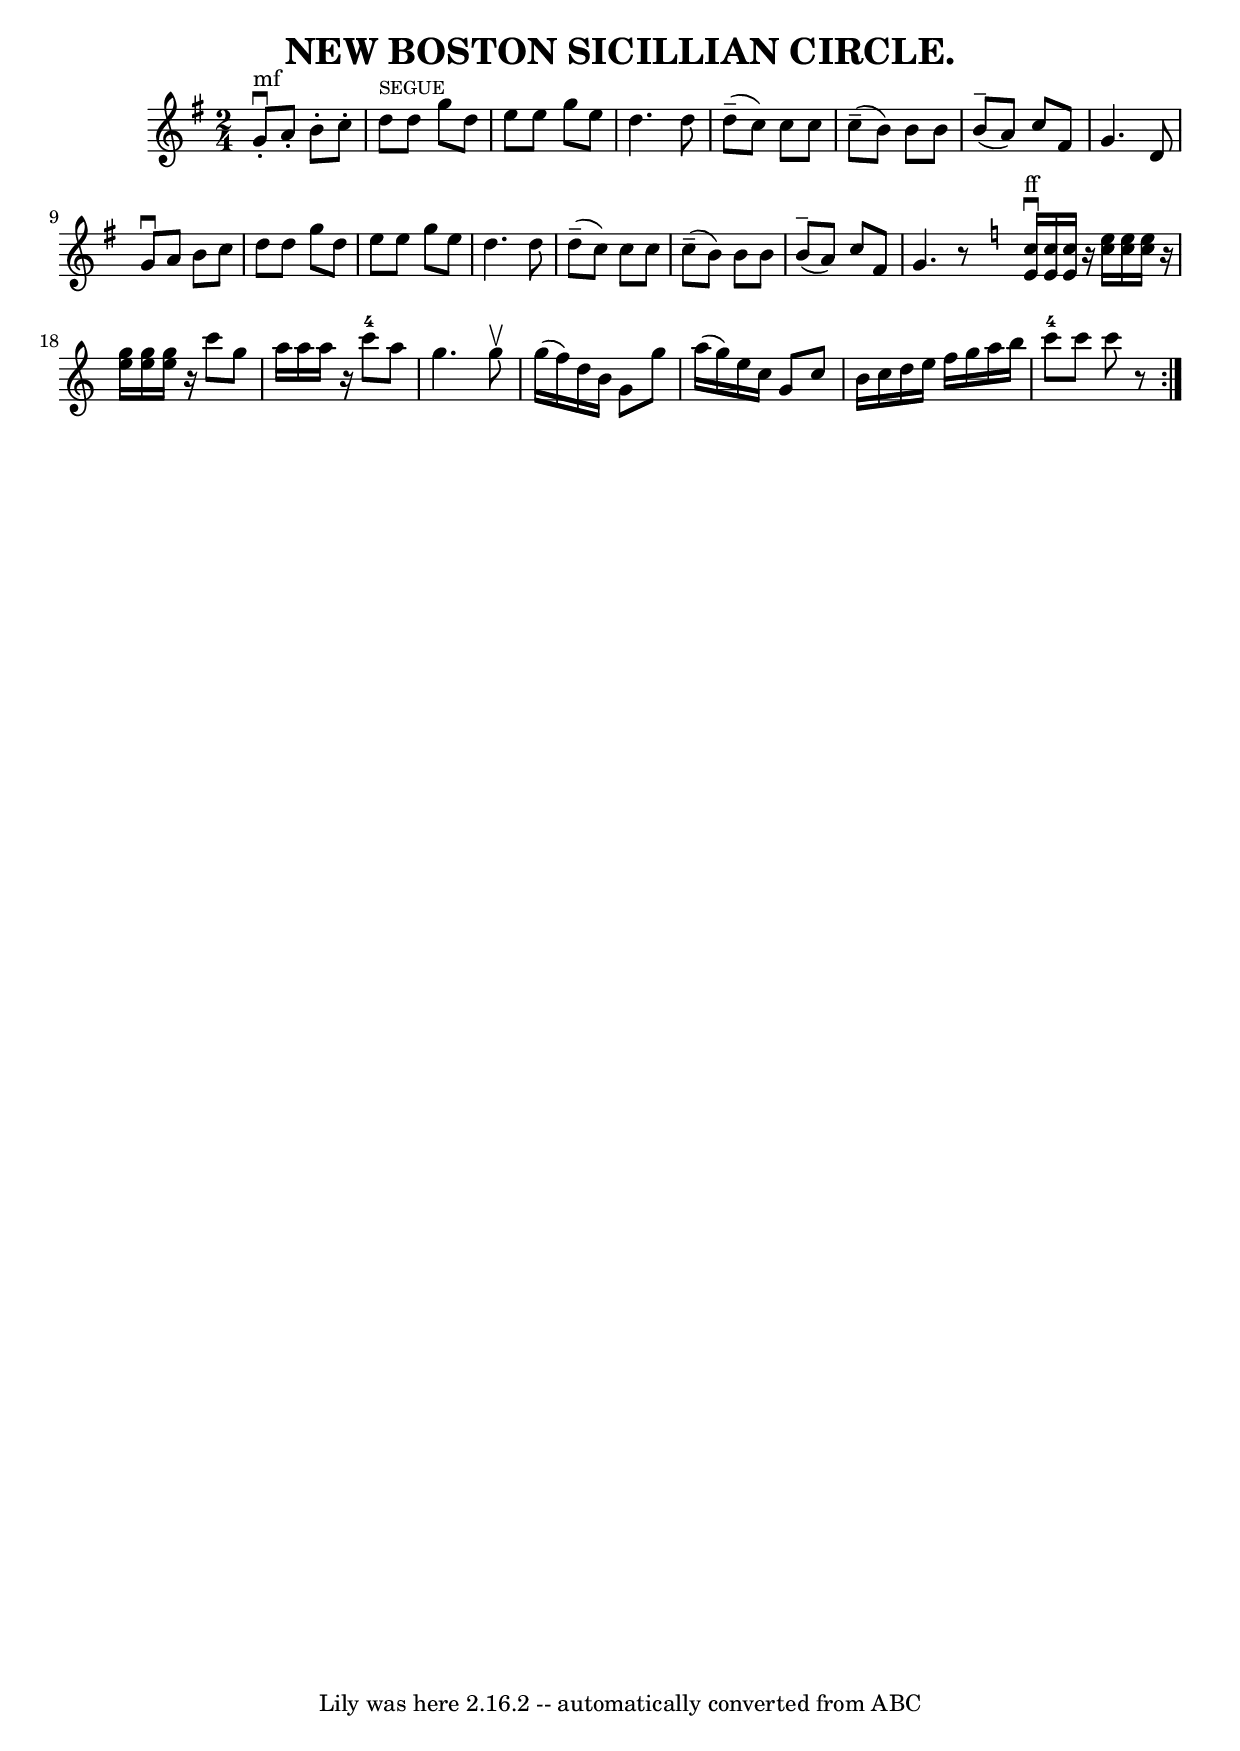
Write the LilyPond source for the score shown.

\version "2.16.2"
\include "Mammoth.ily"
\header {
  %% book = "Coles 26.5"
  crossRefNumber = "5"
  footnotes = "\\\\SICILLIAN CIRCLE. -- Right and left.  Cross four hands half round,\\\\back with left hands.  Ladies chain.  All forward and back,\\\\forward, pass by  to next couples. [Repeat:.]"
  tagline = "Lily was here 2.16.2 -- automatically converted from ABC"
  title = "NEW BOSTON SICILLIAN CIRCLE."

}
voicedefault =  {



  \repeat volta 2 {

    \time 2/4 
    \key g \major     g'8^"mf"^\downbow-. a'8-. b'8-. c''8-.   |
    d''8^\segue d''8 g''8 d''8  |
    e''8 e''8         g''8 e''8   |
    d''4. d''8  |
    d''8 (^\tenuto c''8)       c''8 c''8   |
    c''8 (^\tenuto b'8) b'8 b'8  |
         b'8 (^\tenuto a'8) c''8 fis'8   |
    g'4. d'8  |
         g'8^\downbow a'8 b'8 c''8   |
    d''8 d''8 g''8 d''8   |
    e''8 e''8 g''8 e''8  |
    d''4. d''8  |
         d''8 (^\tenuto c''8) c''8 c''8   |
    c''8 (^\tenuto b'8)      b'8 b'8   |
    b'8 (^\tenuto a'8) c''8 fis'8  |
         g'4.    r8 \bar " |."   
    \key c \major
    << c''16^"ff"^\downbow e'16   >> 
    << c''16 e'16   >> << c''16 e'16   >>   r16 << e''16 c''16   >>      << e''16 c''16   >> << e''16 c''16   >> r16    |
    << g''16   
       e''16   >> << g''16 e''16   >> << g''16 e''16   >>   r16 c'''8         g''8     |
    a''16 a''16 a''16    r16 c'''8-4 a''8     |
    g''4. g''8^\upbow |
    g''16 (f''16) d''16         b'16 g'8 g''8     |
    a''16 (g''16) e''16 c''16 g'8        c''8   |
    b'16 c''16 d''16 e''16 f''16 g''16 a''16         b''16   |
    c'''8-4 c'''8 c'''8    r8 
  }   

}

\score{
  <<

    \context Staff="default"
    {
      \voicedefault 
      
    }

  >>
  \layout {
    
  }
  \midi {
  }

}
